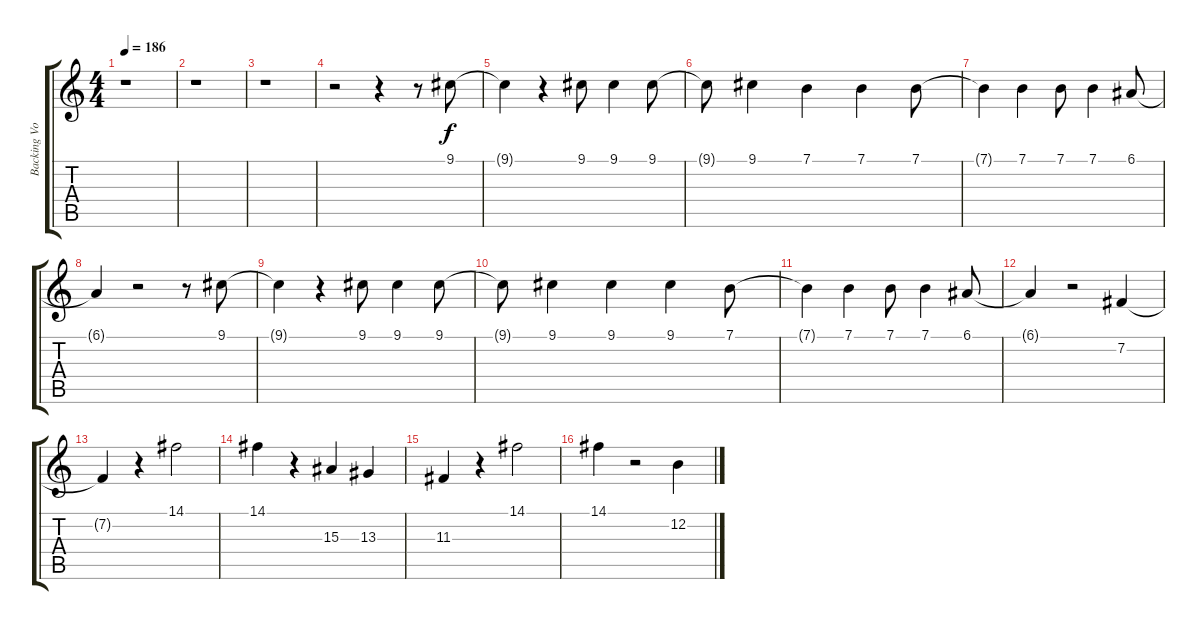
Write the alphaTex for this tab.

\track ("Backing Vocals" "Backing Vo") {instrument tuba}
\staff {score tabs}
\tuning (E4 B3 G3 D3 A2 E2) {hide}
\ts (4 4)
\tempo 186
\clef g2
\ks c
r.1{dy f} |
r.1 |
r.1 |
r.2 r.4 r.8 9.1.8 |
9.1{t}.4 r.4 9.1.8 9.1.4 9.1.8 |
9.1{t}.8 9.1.4 7.1.4 7.1.4 7.1.8 |
7.1{t}.4 7.1.4 7.1.8 7.1.4 6.1.8 |
6.1{t}.4 r.2 r.8 9.1.8 |
9.1{t}.4 r.4 9.1.8 9.1.4 9.1.8 |
9.1{t}.8 9.1.4 9.1.4 9.1.4 7.1.8 |
7.1{t}.4 7.1.4 7.1.8 7.1.4 6.1.8 |
6.1{t}.4 r.2 7.2.4 |
7.2{t}.4 r.4 14.1.2 |
14.1.4 r.4 15.3.4 13.3.4 |
11.3.4 r.4 14.1.2 |
14.1.4 r.2 12.2.4
